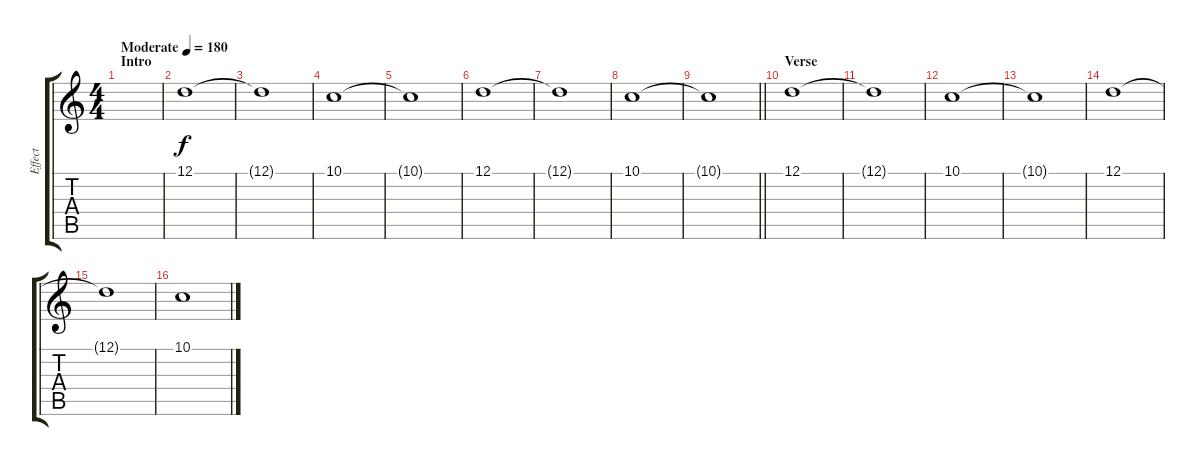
\track ("Effect" "Effect") {instrument choiraahs}
\staff {score tabs}
\tuning (D4 A3 F3 C3 G2 C2) {hide}
\ts (4 4)
\section ("" "Intro")
\tempo (180 "Moderate")
\clef g2
\ks c
|
12.1.1 |
12.1{t}.1 |
10.1.1 |
10.1{t}.1 |
12.1.1 |
12.1{t}.1 |
10.1.1 |
\barLineRight lightlight
10.1{t}.1 |
\section ("" "Verse")
12.1.1 |
12.1{t}.1 |
10.1.1 |
10.1{t}.1 |
12.1.1 |
12.1{t}.1 |
10.1.1
